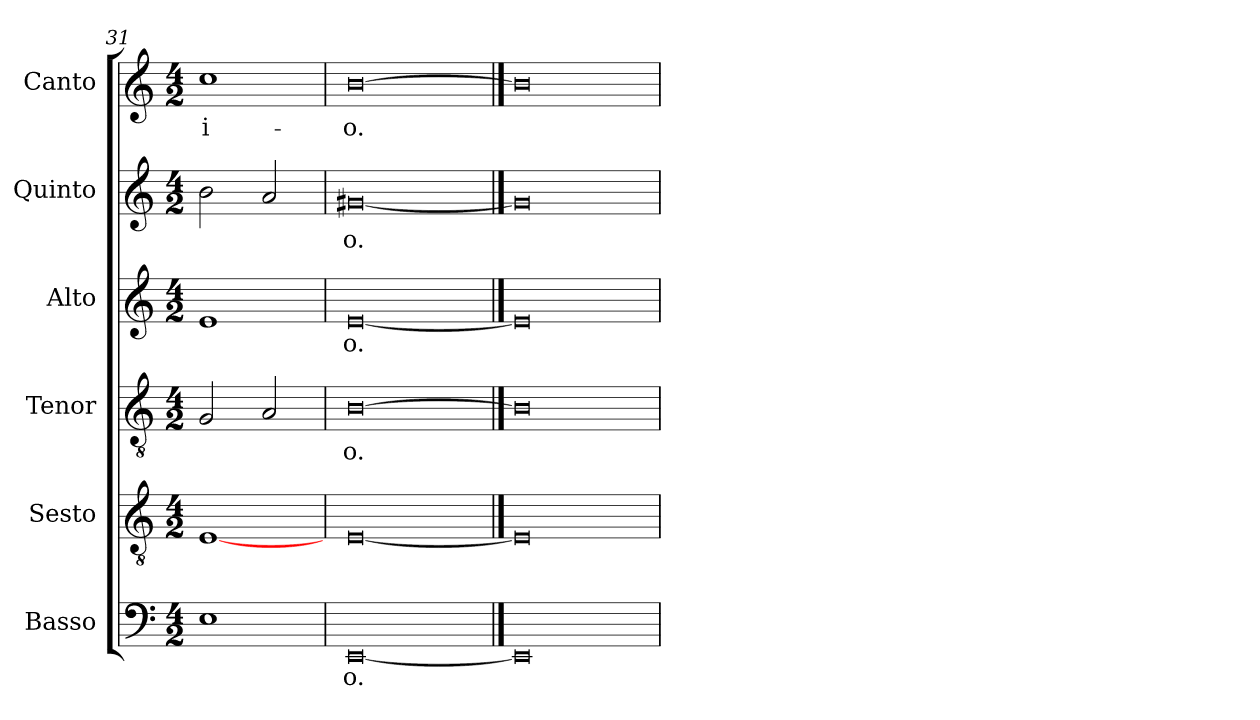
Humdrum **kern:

**kern	**text	**kern	**kern	**text	**kern	**text	**kern	**text	**kern	**text
*part6	*part6	*part5	*part4	*part4	*part3	*part3	*part2	*part2	*part1	*part1
*staff6	*staff6	*staff5	*staff4	*staff4	*staff3	*staff3	*staff2	*staff2	*staff1	*staff1
*I"Basso	*	*I"Sesto	*I"Tenor	*	*I"Alto	*	*I"Quinto	*	*I"Canto	*
*I'B	*	*I'S	*I'T	*	*I'A	*	*I'Q	*	*I'C	*
*clefF4	*	*clefGv2	*clefGv2	*	*clefG2	*	*clefG2	*	*clefG2	*
*k[]	*	*k[]	*k[]	*	*k[]	*	*k[]	*	*k[]	*
*C:	*	*C:	*C:	*	*C:	*	*C:	*	*C:	*
*M4/2	*	*M4/2	*M4/2	*	*M4/2	*	*M4/2	*	*M4/2	*
=31	=31	=31	=31	=31	=31	=31	=31	=31	=31	=31
1E	.	[1E	2G	.	1e	.	2b	.	1cc	i-
.	.	.	2A	.	.	.	2a	.	.	.
=32	=32	=32	=32	=32	=32	=32	=32	=32	=32	=32
[0EE	-o.	[0E	[0B	-o.	[0e	-o.	[0g#X	-o.	[0b	-o.
==33	==33	==33	==33	==33	==33	==33	==33	==33	==33	==33
0EE]	.	0E]	0B]	.	0e]	.	0g#]	.	0b]	.
=	=	=	=	=	=	=	=	=	=	=
*-	*-	*-	*-	*-	*-	*-	*-	*-	*-	*-
